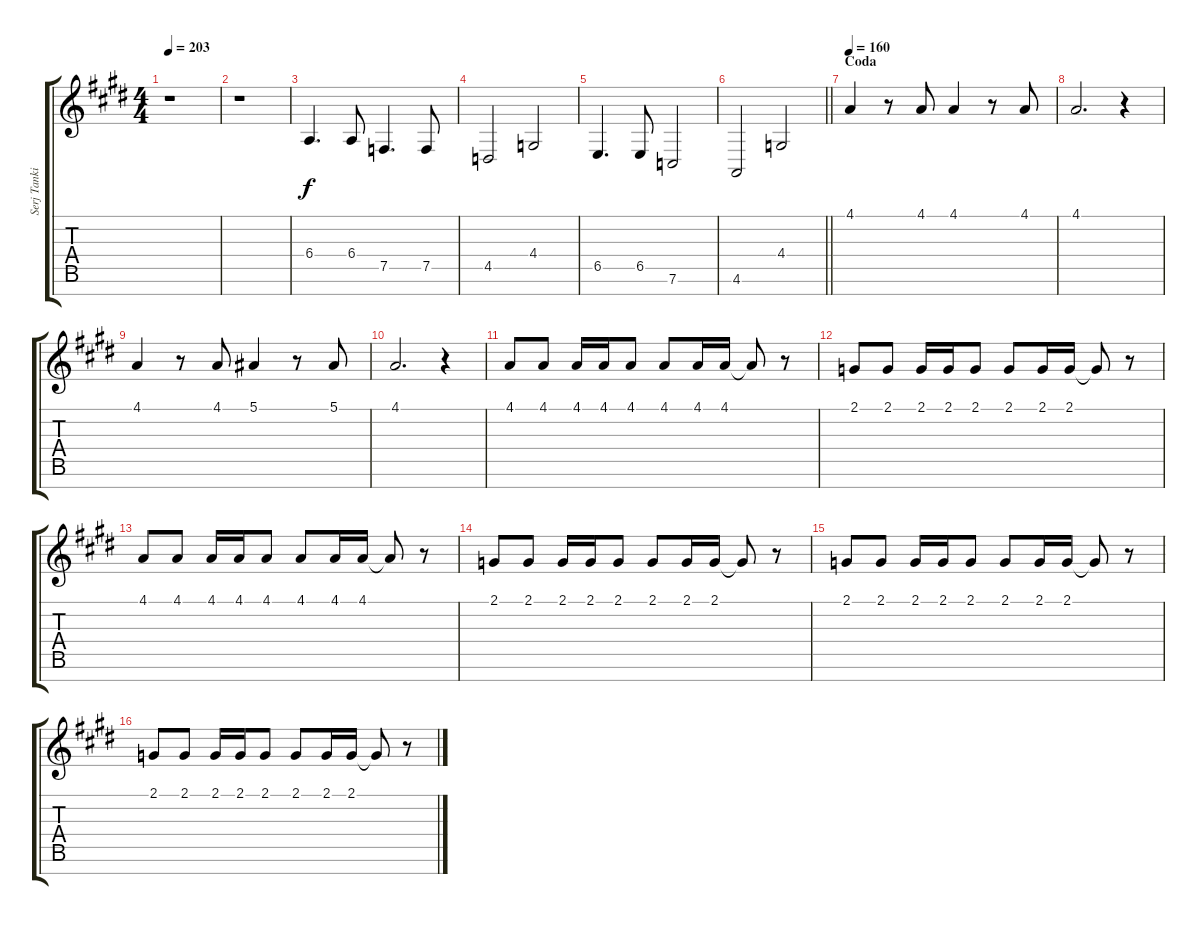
\track ("Serj Tankian [Vocals]" "Serj Tanki") {instrument clarinet}
\staff {score tabs}
\tuning (F4 Bb3 Ab3 Eb3 Bb2 F2 C2) {hide}
\ts (4 4)
\tempo 203
\clef g2
\ks c#minor
r.1{dy f} |
r.1 |
6.4.4{d} 6.4.8 7.5.4{d} 7.5.8 |
4.5.2 4.4.2 |
6.5.4{d} 6.5.8 7.6.2 |
\barLineRight lightlight
4.6.2 4.4.2 |
\section ("" "Coda")
\tempo 160
4.1.4 r.8 4.1.8 4.1.4 r.8 4.1.8 |
4.1.2{d} r.4 |
4.1.4 r.8 4.1.8 5.1.4 r.8 5.1.8 |
4.1.2{d} r.4 |
4.1.8 4.1.8 4.1.16 4.1.16 4.1.8 4.1.8 4.1.16 4.1.16 4.1{t}.8 r.8 |
2.1.8 2.1.8 2.1.16 2.1.16 2.1.8 2.1.8 2.1.16 2.1.16 2.1{t}.8 r.8 |
4.1.8 4.1.8 4.1.16 4.1.16 4.1.8 4.1.8 4.1.16 4.1.16 4.1{t}.8 r.8 |
2.1.8 2.1.8 2.1.16 2.1.16 2.1.8 2.1.8 2.1.16 2.1.16 2.1{t}.8 r.8 |
2.1.8 2.1.8 2.1.16 2.1.16 2.1.8 2.1.8 2.1.16 2.1.16 2.1{t}.8 r.8 |
2.1.8 2.1.8 2.1.16 2.1.16 2.1.8 2.1.8 2.1.16 2.1.16 2.1{t}.8 r.8
